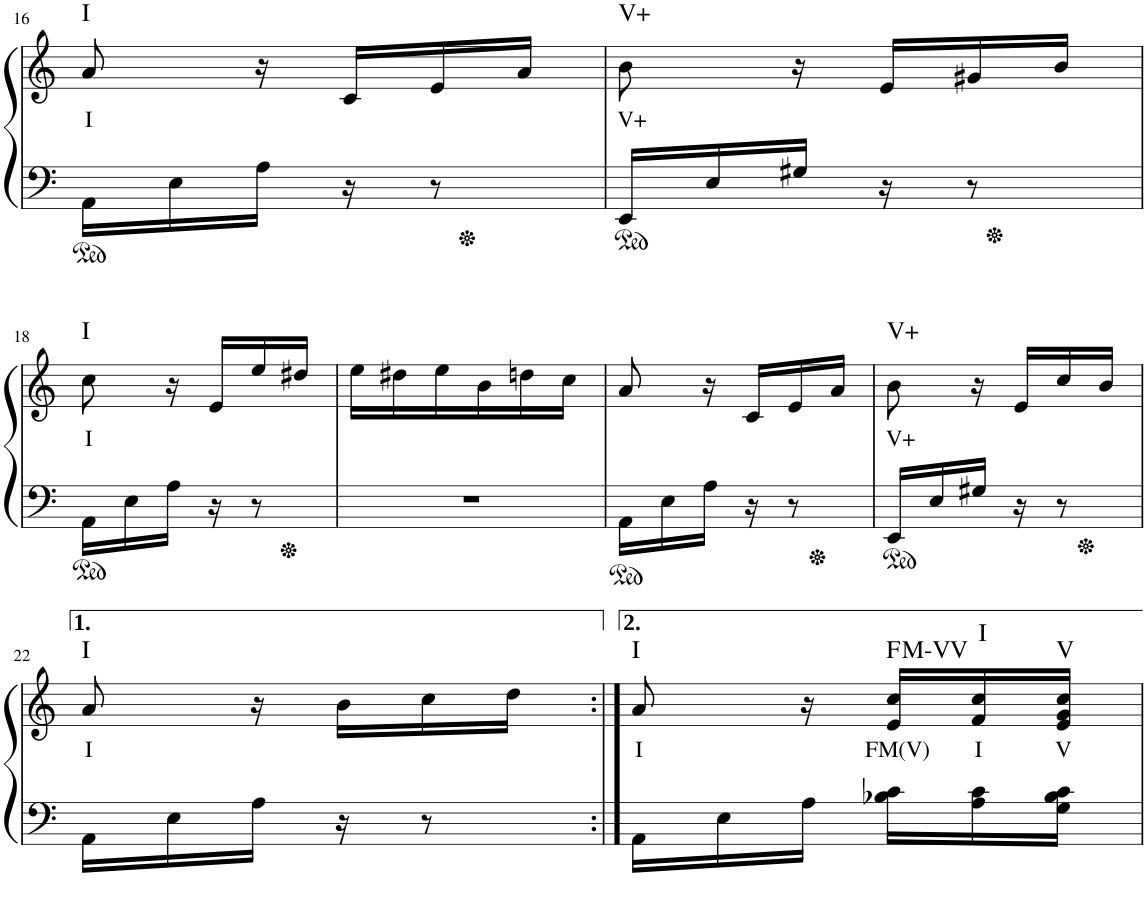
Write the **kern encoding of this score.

**kern	**kern	**text	**harte
*part1	*part1	*part1	*part1
*staff2	*staff1	*staff1	*
*I"Piano	*	*	*
*I'Pno	*	*	*
!!LO:PB:g=z
*clefF4	*clefG2	*	*
*k[]	*k[]	*	*
*M3/8	*M3/8	*	*
=16	=16	=16	=16
!	!	!LO:LY:b	!LO:H:kt=I
16AA\LL	8a/	I	N
16E\	.	.	.
16A\JJ	16r	.	.
16r	16c/LL	.	.
8r	16e/	.	.
.	16a/JJ	.	.
=17	=17	=17	=17
!	!	!LO:LY:b	!LO:H:kt=V+
16EE/LL	8b\	V+	N
16E/	.	.	.
16G#X/JJ	16r	.	.
16r	16e/LL	.	.
8r	16g#X/	.	.
.	16b/JJ	.	.
!!LO:LB:g=z
=18	=18	=18	=18
!	!	!LO:LY:b	!LO:H:kt=I
16AA\LL	8cc\	I	N
16E\	.	.	.
16A\JJ	16r	.	.
16r	16e/LL	.	.
8r	16ee/	.	.
.	16dd#X/JJ	.	.
=19	=19	=19	=19
4.r	16ee\LL	.	.
.	16dd#X\	.	.
.	16ee\	.	.
.	16b\	.	.
.	16ddn\	.	.
.	16cc\JJ	.	.
=20	=20	=20	=20
16AA\LL	8a/	.	.
16E\	.	.	.
16A\JJ	16r	.	.
16r	16c/LL	.	.
8r	16e/	.	.
.	16a/JJ	.	.
=21	=21	=21	=21
!	!	!LO:LY:b	!LO:H:kt=V+
16EE/LL	8b\	V+	N
16E/	.	.	.
16G#X/JJ	16r	.	.
16r	16e/LL	.	.
8r	16cc/	.	.
.	16b/JJ	.	.
!!LO:LB:g=z
=22	=22	=22	=22
!	!	!LO:LY:b	!LO:H:kt=I
16AA\LL	8a/	I	N
16E\	.	.	.
16A\JJ	16r	.	.
16r	16b\LL	.	.
8r	16cc\	.	.
.	16dd\JJ	.	.
=22:|!	=22:|!	=22:|!	=22:|!
!	!	!LO:LY:b	!LO:H:kt=I
16AA\LL	8a/	I	N
16E\	.	.	.
16A\JJ	16r	.	.
!	!	!LO:LY:b	!LO:H:kt=M
16B-X\ 16c\LL	16e/ 16cc/LL	FM(V)	F:maj
!	!	!LO:LY:b	!LO:H:kt=I
16A\ 16c\	16f/ 16cc/	I	N
!	!	!LO:LY:b	!LO:H:kt=V
16G\ 16B-\ 16c\JJ	16e/ 16g/ 16cc/JJ	V	N
=	=	=	=
*-	*-	*-	*-
